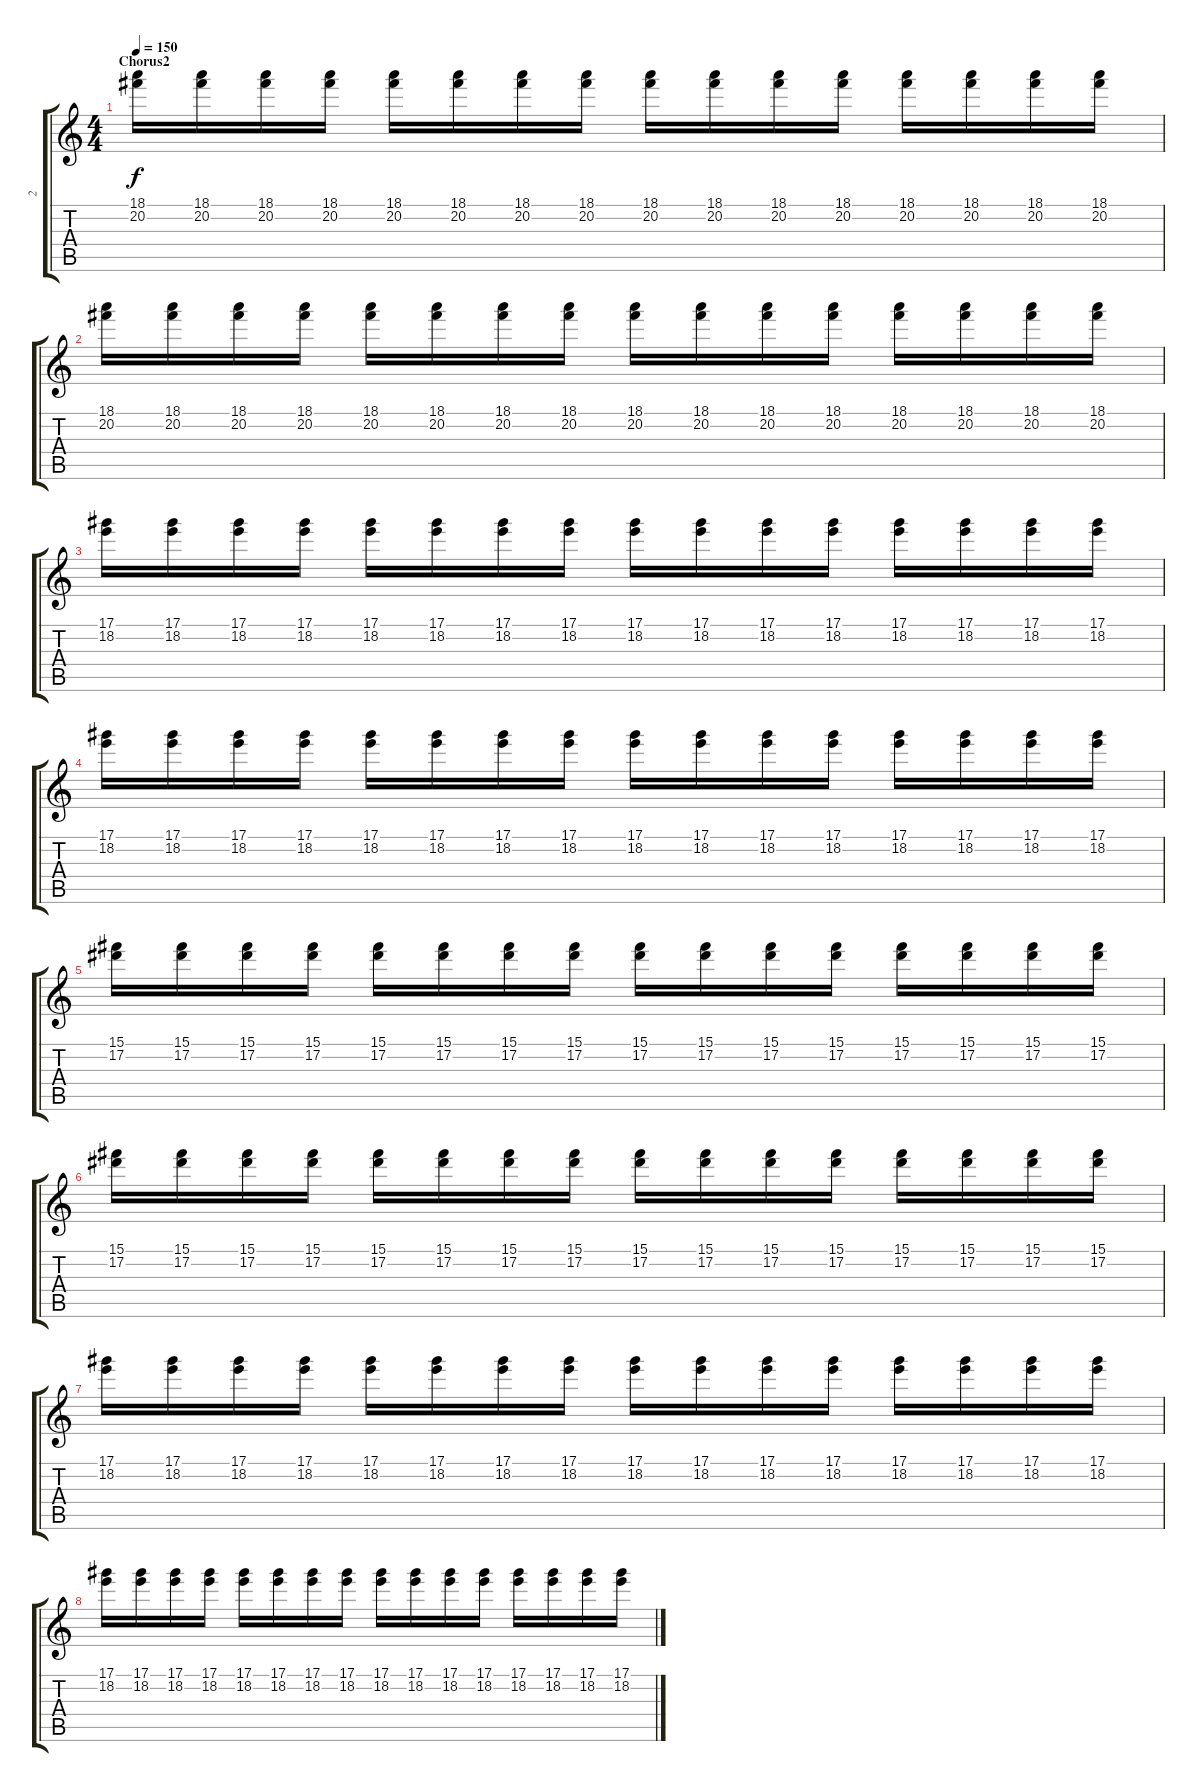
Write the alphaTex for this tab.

\track ("2" "2") {instrument electricguitarjazz}
\staff {score tabs}
\tuning (Eb4 Bb3 Gb3 Db3 Ab2 Db2) {hide}
\ts (4 4)
\section ("" "Chorus2")
\tempo 150
\clef g2
\ks c
(18.1 20.2).16{dy f} (18.1 20.2).16 (18.1 20.2).16 (18.1 20.2).16 (18.1 20.2).16 (18.1 20.2).16 (18.1 20.2).16 (18.1 20.2).16 (18.1 20.2).16 (18.1 20.2).16 (18.1 20.2).16 (18.1 20.2).16 (18.1 20.2).16 (18.1 20.2).16 (18.1 20.2).16 (18.1 20.2).16 |
(18.1 20.2).16 (18.1 20.2).16 (18.1 20.2).16 (18.1 20.2).16 (18.1 20.2).16 (18.1 20.2).16 (18.1 20.2).16 (18.1 20.2).16 (18.1 20.2).16 (18.1 20.2).16 (18.1 20.2).16 (18.1 20.2).16 (18.1 20.2).16 (18.1 20.2).16 (18.1 20.2).16 (18.1 20.2).16 |
(17.1 18.2).16 (17.1 18.2).16 (17.1 18.2).16 (17.1 18.2).16 (17.1 18.2).16 (17.1 18.2).16 (17.1 18.2).16 (17.1 18.2).16 (17.1 18.2).16 (17.1 18.2).16 (17.1 18.2).16 (17.1 18.2).16 (17.1 18.2).16 (17.1 18.2).16 (17.1 18.2).16 (17.1 18.2).16 |
(17.1 18.2).16 (17.1 18.2).16 (17.1 18.2).16 (17.1 18.2).16 (17.1 18.2).16 (17.1 18.2).16 (17.1 18.2).16 (17.1 18.2).16 (17.1 18.2).16 (17.1 18.2).16 (17.1 18.2).16 (17.1 18.2).16 (17.1 18.2).16 (17.1 18.2).16 (17.1 18.2).16 (17.1 18.2).16 |
(15.1 17.2).16 (15.1 17.2).16 (15.1 17.2).16 (15.1 17.2).16 (15.1 17.2).16 (15.1 17.2).16 (15.1 17.2).16 (15.1 17.2).16 (15.1 17.2).16 (15.1 17.2).16 (15.1 17.2).16 (15.1 17.2).16 (15.1 17.2).16 (15.1 17.2).16 (15.1 17.2).16 (15.1 17.2).16 |
(15.1 17.2).16 (15.1 17.2).16 (15.1 17.2).16 (15.1 17.2).16 (15.1 17.2).16 (15.1 17.2).16 (15.1 17.2).16 (15.1 17.2).16 (15.1 17.2).16 (15.1 17.2).16 (15.1 17.2).16 (15.1 17.2).16 (15.1 17.2).16 (15.1 17.2).16 (15.1 17.2).16 (15.1 17.2).16 |
(17.1 18.2).16 (17.1 18.2).16 (17.1 18.2).16 (17.1 18.2).16 (17.1 18.2).16 (17.1 18.2).16 (17.1 18.2).16 (17.1 18.2).16 (17.1 18.2).16 (17.1 18.2).16 (17.1 18.2).16 (17.1 18.2).16 (17.1 18.2).16 (17.1 18.2).16 (17.1 18.2).16 (17.1 18.2).16 |
(17.1 18.2).16 (17.1 18.2).16 (17.1 18.2).16 (17.1 18.2).16 (17.1 18.2).16 (17.1 18.2).16 (17.1 18.2).16 (17.1 18.2).16 (17.1 18.2).16 (17.1 18.2).16 (17.1 18.2).16 (17.1 18.2).16 (17.1 18.2).16 (17.1 18.2).16 (17.1 18.2).16 (17.1 18.2).16
